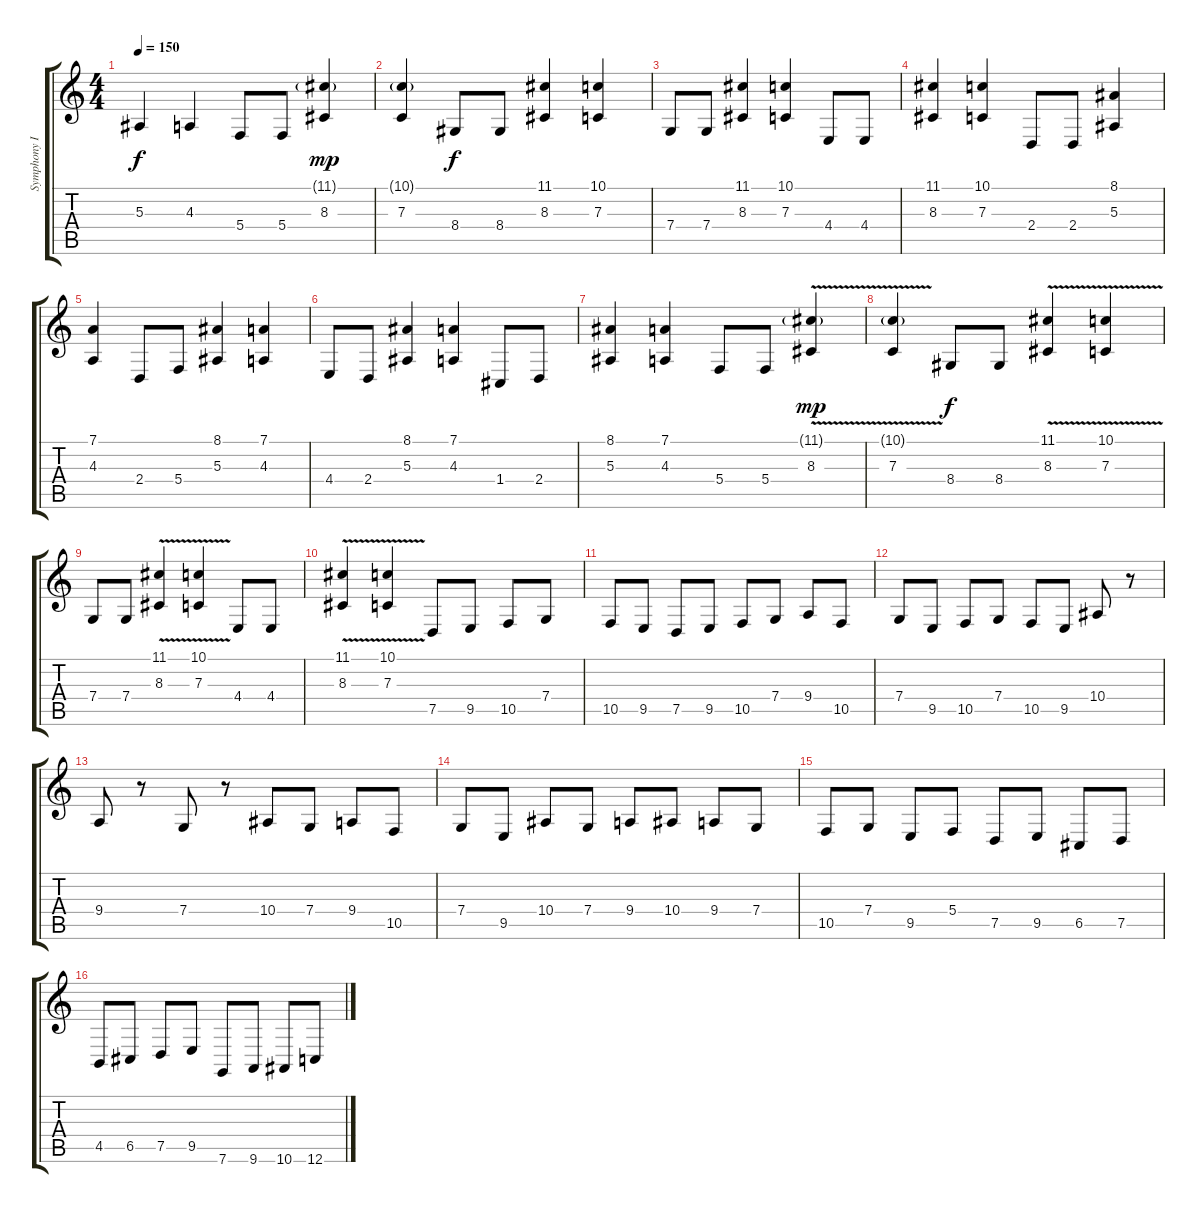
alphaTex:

\track ("Symphony I" "Symphony I") {instrument violin}
\staff {score tabs}
\tuning (D4 A3 F3 C3 G2 C2) {hide}
\ts (4 4)
\tempo 150
\clef g2
\ks c
5.3.4{dy f} 4.3.4 5.4.8 5.4.8 (11.1{g} 8.3).4{dy mp} |
(10.1{g} 7.3).4 8.4.8{dy f} 8.4.8 (11.1 8.3).4 (10.1 7.3).4 |
7.4.8 7.4.8 (11.1 8.3).4 (10.1 7.3).4 4.4.8 4.4.8 |
(11.1 8.3).4 (10.1 7.3).4 2.4.8{instrument stringensemble1} 2.4.8 (8.1 5.3).4 |
(7.1 4.3).4 2.4.8 5.4.8 (8.1 5.3).4 (7.1 4.3).4 |
4.4.8 2.4.8 (8.1 5.3).4 (7.1 4.3).4 1.4.8 2.4.8 |
(8.1 5.3).4 (7.1 4.3).4 5.4.8 5.4.8 (11.1{g} 8.3{v}).4{dy mp} |
(10.1{g} 7.3{v}).4 8.4.8{dy f} 8.4.8 (11.1 8.3{v}).4 (10.1 7.3{v}).4 |
7.4.8 7.4.8 (11.1 8.3{v}).4 (10.1 7.3{v}).4 4.4.8 4.4.8 |
(11.1 8.3{v}).4 (10.1 7.3{v}).4 7.5.8{volume 12} 9.5.8 10.5.8 7.4.8 |
10.5.8 9.5.8 7.5.8 9.5.8 10.5.8 7.4.8 9.4.8 10.5.8 |
7.4.8 9.5.8 10.5.8 7.4.8 10.5.8 9.5.8 10.4.8 r.8 |
9.4.8 r.8 7.4.8 r.8 10.4.8 7.4.8 9.4.8 10.5.8 |
7.4.8 9.5.8 10.4.8 7.4.8 9.4.8 10.4.8 9.4.8 7.4.8 |
10.5.8 7.4.8 9.5.8 5.4.8 7.5.8 9.5.8 6.5.8 7.5.8 |
4.5.8 6.5.8 7.5.8 9.5.8 7.6.8 9.6.8 10.6.8 12.6.8
